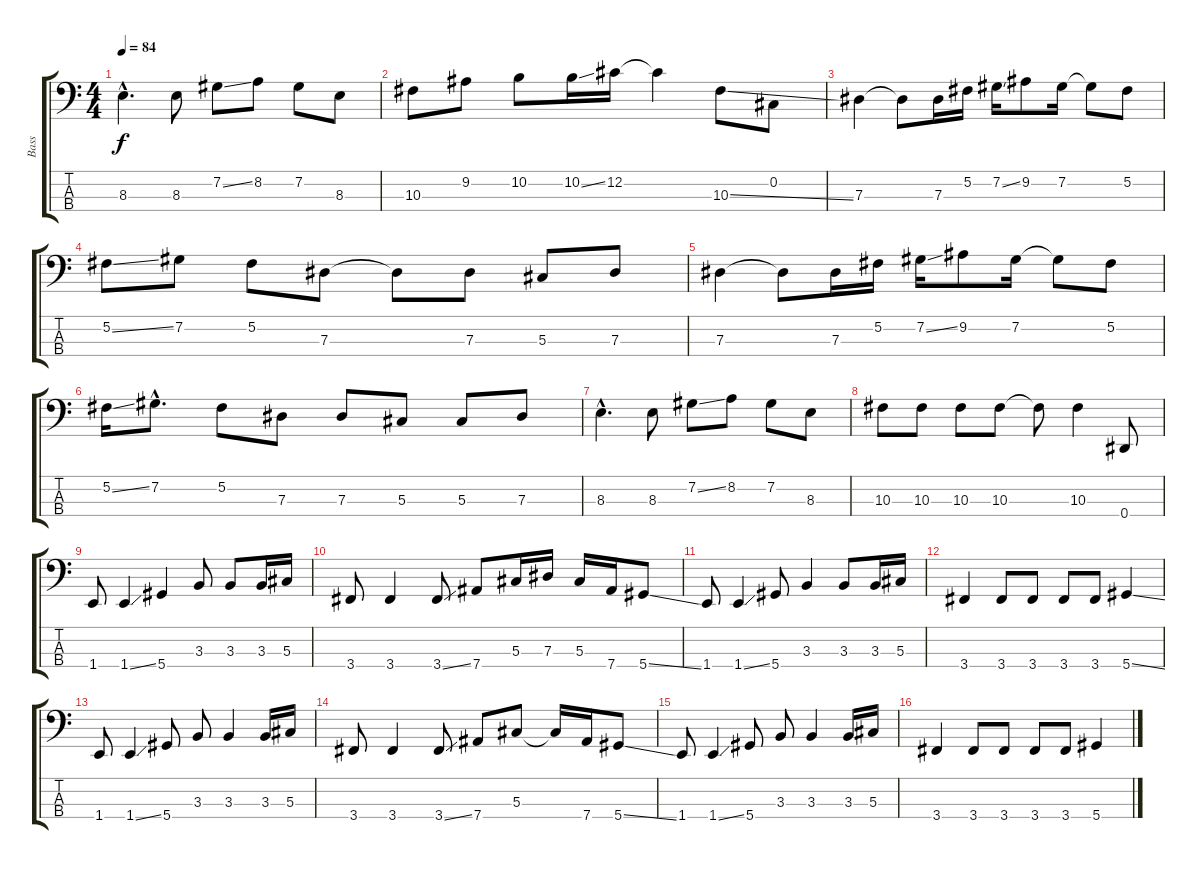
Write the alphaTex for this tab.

\track ("Bass" "Bass") {instrument electricbasspick}
\staff {score tabs}
\tuning (Gb2 Db2 Ab1 Eb1) {hide}
\ts (4 4)
\tempo 84
\clef f4
\ks c
8.3{hac}.4{d dy f} 8.3.8 7.2{ss}.8 8.2.8 7.2.8 8.3.8 |
10.3.8 9.2.8 10.2.8 10.2{ss}.16 12.2.16 12.2{t}.4 10.3{ss}.8 0.2.8 |
7.3.4 7.3{t}.8 7.3.16 5.2.16 7.2{ss}.16 9.2.8 7.2.16 7.2{t}.8 5.2.8 |
5.2{ss}.8 7.2.8 5.2.8 7.3.8 7.3{t}.8 7.3.8 5.3.8 7.3.8 |
7.3.4 7.3{t}.8 7.3.16 5.2.16 7.2{ss}.16 9.2.8 7.2.16 7.2{t}.8 5.2.8 |
5.2{ss}.16 7.2{hac}.8{d} 5.2.8 7.3.8 7.3.8 5.3.8 5.3.8 7.3.8 |
8.3{hac}.4{d} 8.3.8 7.2{ss}.8 8.2.8 7.2.8 8.3.8 |
10.3.8 10.3.8 10.3.8 10.3.8 10.3{t}.8 10.3.4 0.4.8 |
1.4.8 1.4{ss}.4 5.4.4 3.3.8 3.3.8 3.3.16 5.3.16 |
3.4.8 3.4.4 3.4{ss}.8 7.4.8 5.3.16 7.3.16 5.3.16 7.4.16 5.4{ss}.8 |
1.4.8 1.4{ss}.4 5.4.8 3.3.4 3.3.8 3.3.16 5.3.16 |
3.4.4 3.4.8 3.4.8 3.4.8 3.4.8 5.4{ss}.4 |
1.4.8 1.4{ss}.4 5.4.8 3.3.8 3.3.4 3.3.16 5.3.16 |
3.4.8 3.4.4 3.4{ss}.8 7.4.8 5.3.8 5.3{t}.16 7.4.16 5.4{ss}.8 |
1.4.8 1.4{ss}.4 5.4.8 3.3.8 3.3.4 3.3.16 5.3.16 |
3.4.4 3.4.8 3.4.8 3.4.8 3.4.8 5.4{ss}.4
